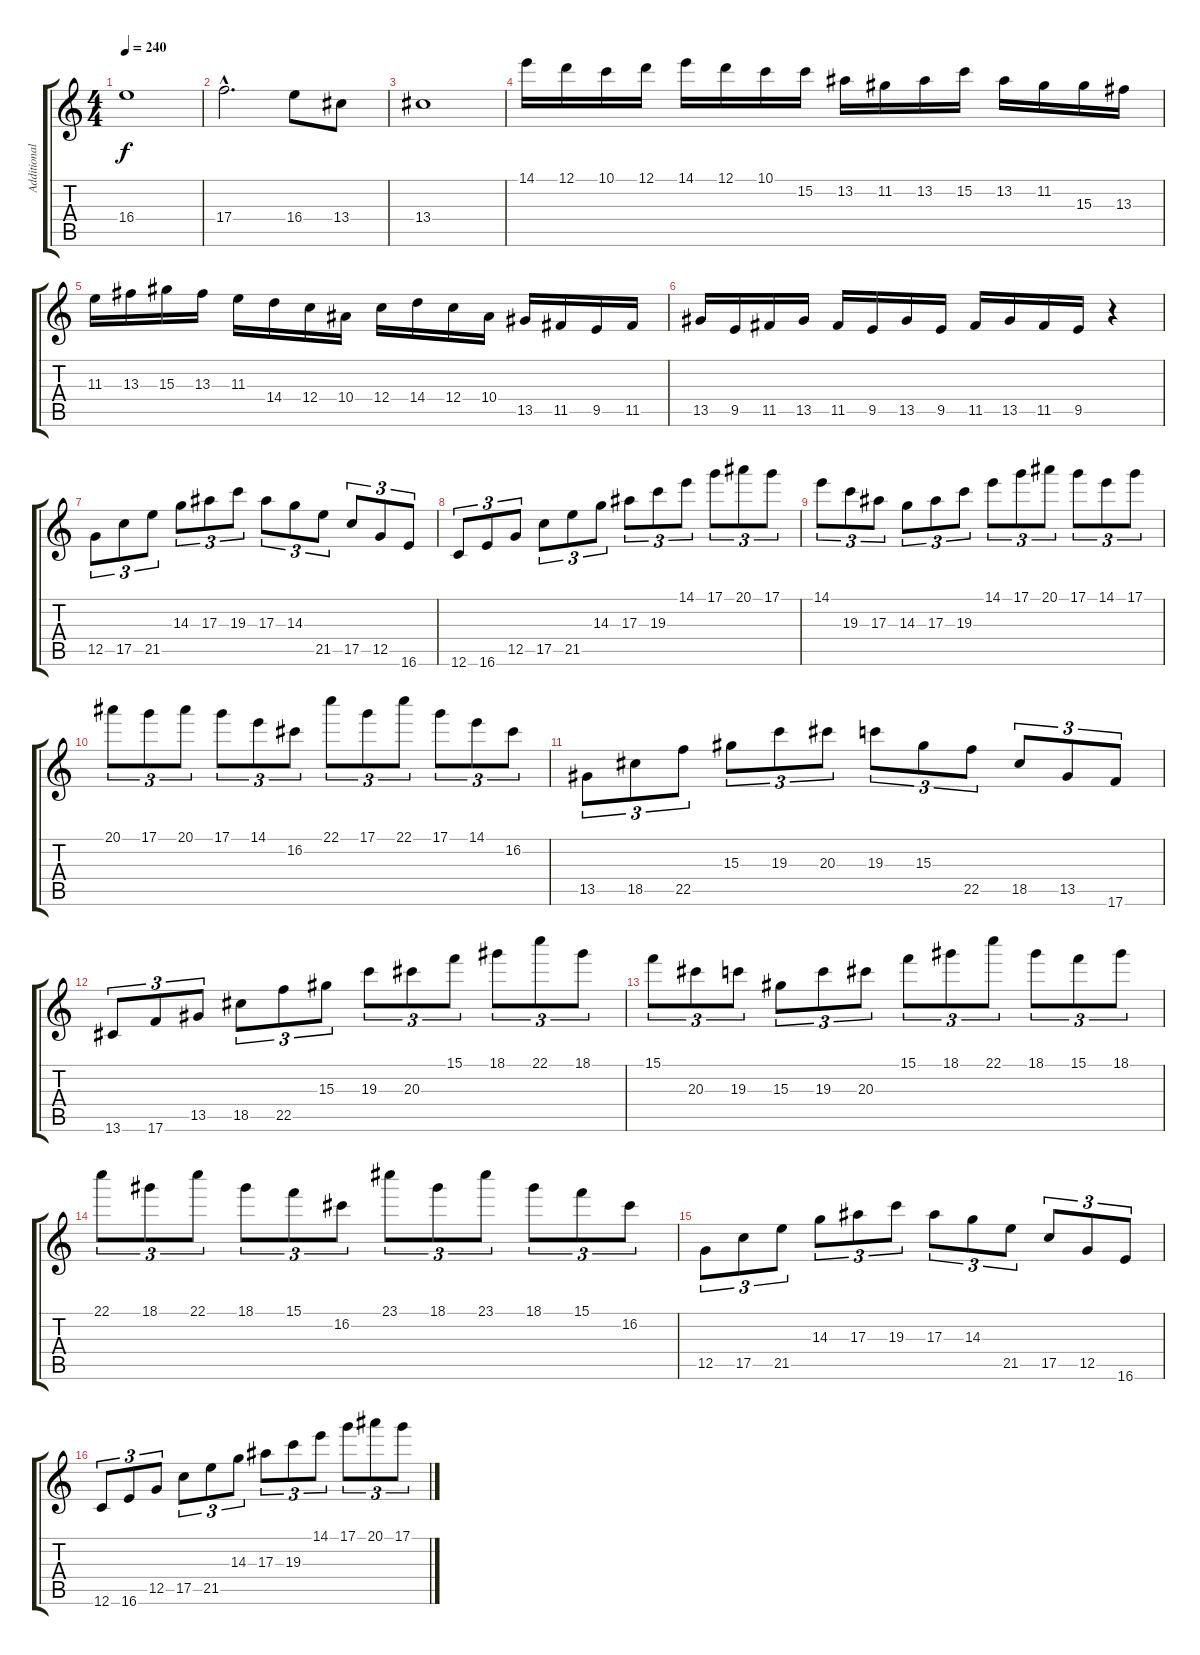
\track ("Additional guitar #1" "Additional") {instrument distortionguitar}
\staff {score tabs}
\tuning (D4 A3 F3 C3 G2 C2) {hide}
\ts (4 4)
\tempo 240
\clef g2
\ks c
16.4.1{dy f} |
17.4{hac}.2{d} 16.4.8 13.4.8 |
13.4.1 |
14.1.16 12.1.16 10.1.16 12.1.16 14.1.16 12.1.16 10.1.16 15.2.16 13.2.16 11.2.16 13.2.16 15.2.16 13.2.16 11.2.16 15.3.16 13.3.16 |
11.3.16 13.3.16 15.3.16 13.3.16 11.3.16 14.4.16 12.4.16 10.4.16 12.4.16 14.4.16 12.4.16 10.4.16 13.5.16 11.5.16 9.5.16 11.5.16 |
13.5.16 9.5.16 11.5.16 13.5.16 11.5.16 9.5.16 13.5.16 9.5.16 11.5.16 13.5.16 11.5.16 9.5.16 r.4 |
12.5.8{tu (3 2)} 17.5.8{tu (3 2)} 21.5.8{tu (3 2)} 14.3.8{tu (3 2)} 17.3.8{tu (3 2)} 19.3.8{tu (3 2)} 17.3.8{tu (3 2)} 14.3.8{tu (3 2)} 21.5.8{tu (3 2)} 17.5.8{tu (3 2)} 12.5.8{tu (3 2)} 16.6.8{tu (3 2)} |
12.6.8{tu (3 2)} 16.6.8{tu (3 2)} 12.5.8{tu (3 2)} 17.5.8{tu (3 2)} 21.5.8{tu (3 2)} 14.3.8{tu (3 2)} 17.3.8{tu (3 2)} 19.3.8{tu (3 2)} 14.1.8{tu (3 2)} 17.1.8{tu (3 2)} 20.1.8{tu (3 2)} 17.1.8{tu (3 2)} |
14.1.8{tu (3 2)} 19.3.8{tu (3 2)} 17.3.8{tu (3 2)} 14.3.8{tu (3 2)} 17.3.8{tu (3 2)} 19.3.8{tu (3 2)} 14.1.8{tu (3 2)} 17.1.8{tu (3 2)} 20.1.8{tu (3 2)} 17.1.8{tu (3 2)} 14.1.8{tu (3 2)} 17.1.8{tu (3 2)} |
20.1.8{tu (3 2)} 17.1.8{tu (3 2)} 20.1.8{tu (3 2)} 17.1.8{tu (3 2)} 14.1.8{tu (3 2)} 16.2.8{tu (3 2)} 22.1.8{tu (3 2)} 17.1.8{tu (3 2)} 22.1.8{tu (3 2)} 17.1.8{tu (3 2)} 14.1.8{tu (3 2)} 16.2.8{tu (3 2)} |
13.5.8{tu (3 2)} 18.5.8{tu (3 2)} 22.5.8{tu (3 2)} 15.3.8{tu (3 2)} 19.3.8{tu (3 2)} 20.3.8{tu (3 2)} 19.3.8{tu (3 2)} 15.3.8{tu (3 2)} 22.5.8{tu (3 2)} 18.5.8{tu (3 2)} 13.5.8{tu (3 2)} 17.6.8{tu (3 2)} |
13.6.8{tu (3 2)} 17.6.8{tu (3 2)} 13.5.8{tu (3 2)} 18.5.8{tu (3 2)} 22.5.8{tu (3 2)} 15.3.8{tu (3 2)} 19.3.8{tu (3 2)} 20.3.8{tu (3 2)} 15.1.8{tu (3 2)} 18.1.8{tu (3 2)} 22.1.8{tu (3 2)} 18.1.8{tu (3 2)} |
15.1.8{tu (3 2)} 20.3.8{tu (3 2)} 19.3.8{tu (3 2)} 15.3.8{tu (3 2)} 19.3.8{tu (3 2)} 20.3.8{tu (3 2)} 15.1.8{tu (3 2)} 18.1.8{tu (3 2)} 22.1.8{tu (3 2)} 18.1.8{tu (3 2)} 15.1.8{tu (3 2)} 18.1.8{tu (3 2)} |
22.1.8{tu (3 2)} 18.1.8{tu (3 2)} 22.1.8{tu (3 2)} 18.1.8{tu (3 2)} 15.1.8{tu (3 2)} 16.2.8{tu (3 2)} 23.1.8{tu (3 2)} 18.1.8{tu (3 2)} 23.1.8{tu (3 2)} 18.1.8{tu (3 2)} 15.1.8{tu (3 2)} 16.2.8{tu (3 2)} |
12.5.8{tu (3 2)} 17.5.8{tu (3 2)} 21.5.8{tu (3 2)} 14.3.8{tu (3 2)} 17.3.8{tu (3 2)} 19.3.8{tu (3 2)} 17.3.8{tu (3 2)} 14.3.8{tu (3 2)} 21.5.8{tu (3 2)} 17.5.8{tu (3 2)} 12.5.8{tu (3 2)} 16.6.8{tu (3 2)} |
12.6.8{tu (3 2)} 16.6.8{tu (3 2)} 12.5.8{tu (3 2)} 17.5.8{tu (3 2)} 21.5.8{tu (3 2)} 14.3.8{tu (3 2)} 17.3.8{tu (3 2)} 19.3.8{tu (3 2)} 14.1.8{tu (3 2)} 17.1.8{tu (3 2)} 20.1.8{tu (3 2)} 17.1.8{tu (3 2)}
